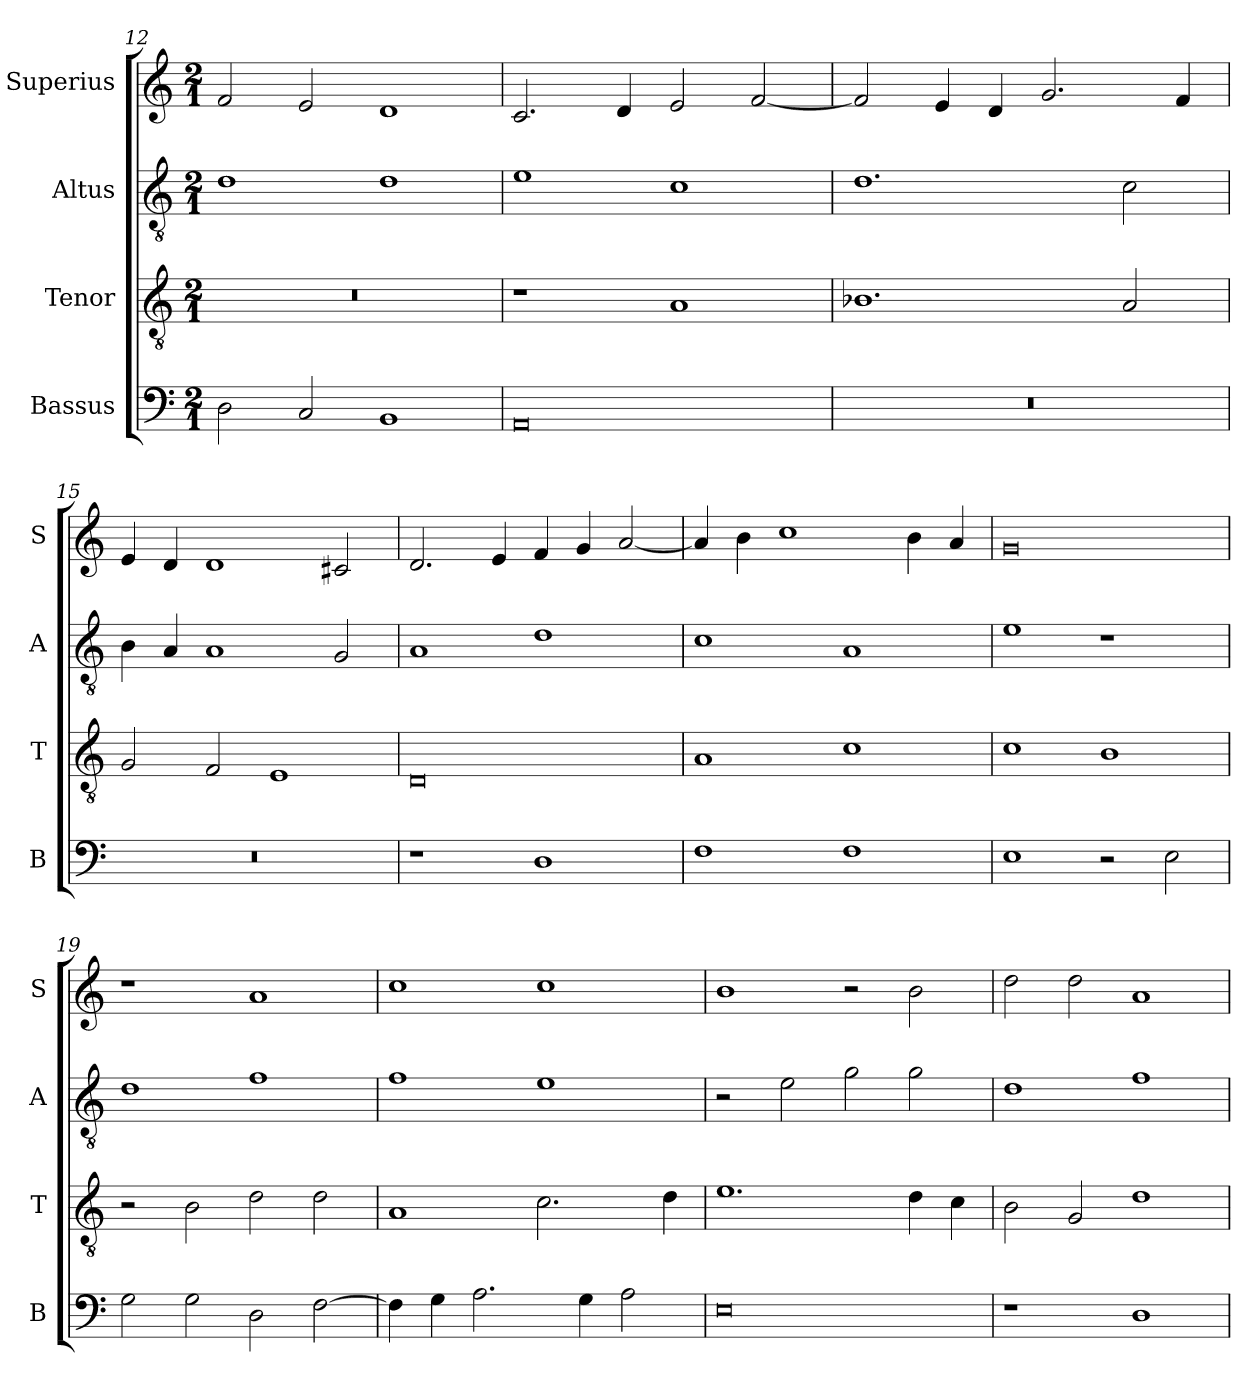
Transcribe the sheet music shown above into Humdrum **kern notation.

**kern	**kern	**kern	**kern
*part4	*part3	*part2	*part1
*staff4	*staff3	*staff2	*staff1
*I"Bassus	*I"Tenor	*I"Altus	*I"Superius
*I'B	*I'T	*I'A	*I'S
*clefF4	*clefGv2	*clefGv2	*clefG2
*k[]	*k[]	*k[]	*k[]
*M2/1	*M2/1	*M2/1	*M2/1
=12	=12	=12	=12
2D\	0r	1d	2f/
2C/	.	.	2e/
1BB	.	1d	1d
=13	=13	=13	=13
0AA	1r	1e	2.c/
.	.	.	4d/
.	1A	1c	2e/
.	.	.	[2f/
=14	=14	=14	=14
0r	1.B-X	1.d	2f/]
.	.	.	4e/
.	.	.	4d/
.	.	.	2.g/
.	2A/	2c\	.
.	.	.	4f/
=15	=15	=15	=15
0r	2G/	4B\	4e/
.	.	4A/	4d/
.	2F/	1A	1d
.	1E	.	.
.	.	2G/	2c#X/
=16	=16	=16	=16
1r	0D	1A	2.d/
.	.	.	4e/
1D	.	1d	4f/
.	.	.	4g/
.	.	.	[2a/
=17	=17	=17	=17
1F	1A	1c	4a/]
.	.	.	4b\
.	.	.	1cc
1F	1c	1A	.
.	.	.	4b\
.	.	.	4a/
=18	=18	=18	=18
1E	1c	1e	0g
2r	1B	1r	.
2E\	.	.	.
=19	=19	=19	=19
2G\	2r	1d	1r
2G\	2B\	.	.
2D\	2d\	1f	1a
[2F\	2d\	.	.
=20	=20	=20	=20
4F\]	1A	1f	1cc
4G\	.	.	.
2.A\	.	.	.
.	2.c\	1e	1cc
4G\	.	.	.
2A\	.	.	.
.	4d\	.	.
=21	=21	=21	=21
0E	1.e	2r	1b
.	.	2e\	.
.	.	2g\	2r
.	4d\	2g\	2b\
.	4c\	.	.
=22	=22	=22	=22
1r	2B\	1d	2dd\
.	2G/	.	2dd\
1D	1d	1f	1a
=	=	=	=
*-	*-	*-	*-
